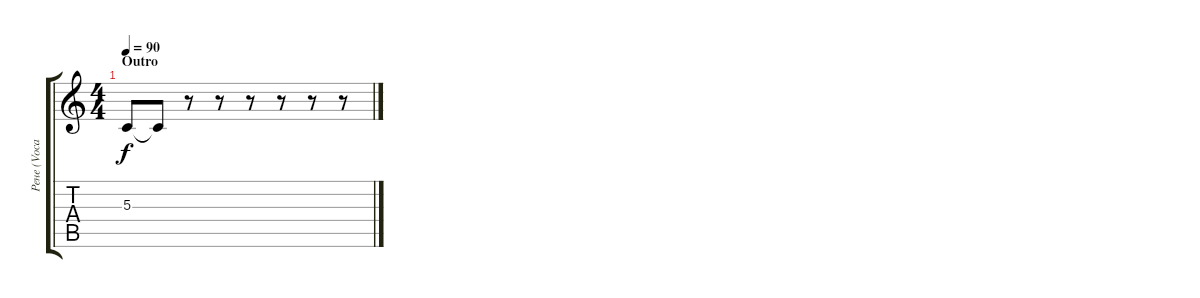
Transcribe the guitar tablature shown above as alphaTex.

\track ("Рене (Vocal 1)" "Рене (Voca") {instrument lead6voice}
\staff {score tabs}
\tuning (E4 B3 G3 D3 A2 E2) {hide}
\ts (4 4)
\section ("" "Outro")
\tempo 90
\clef g2
\ks c
5.3.8{dy f} 5.3{t}.8 r.8 r.8 r.8 r.8 r.8 r.8
